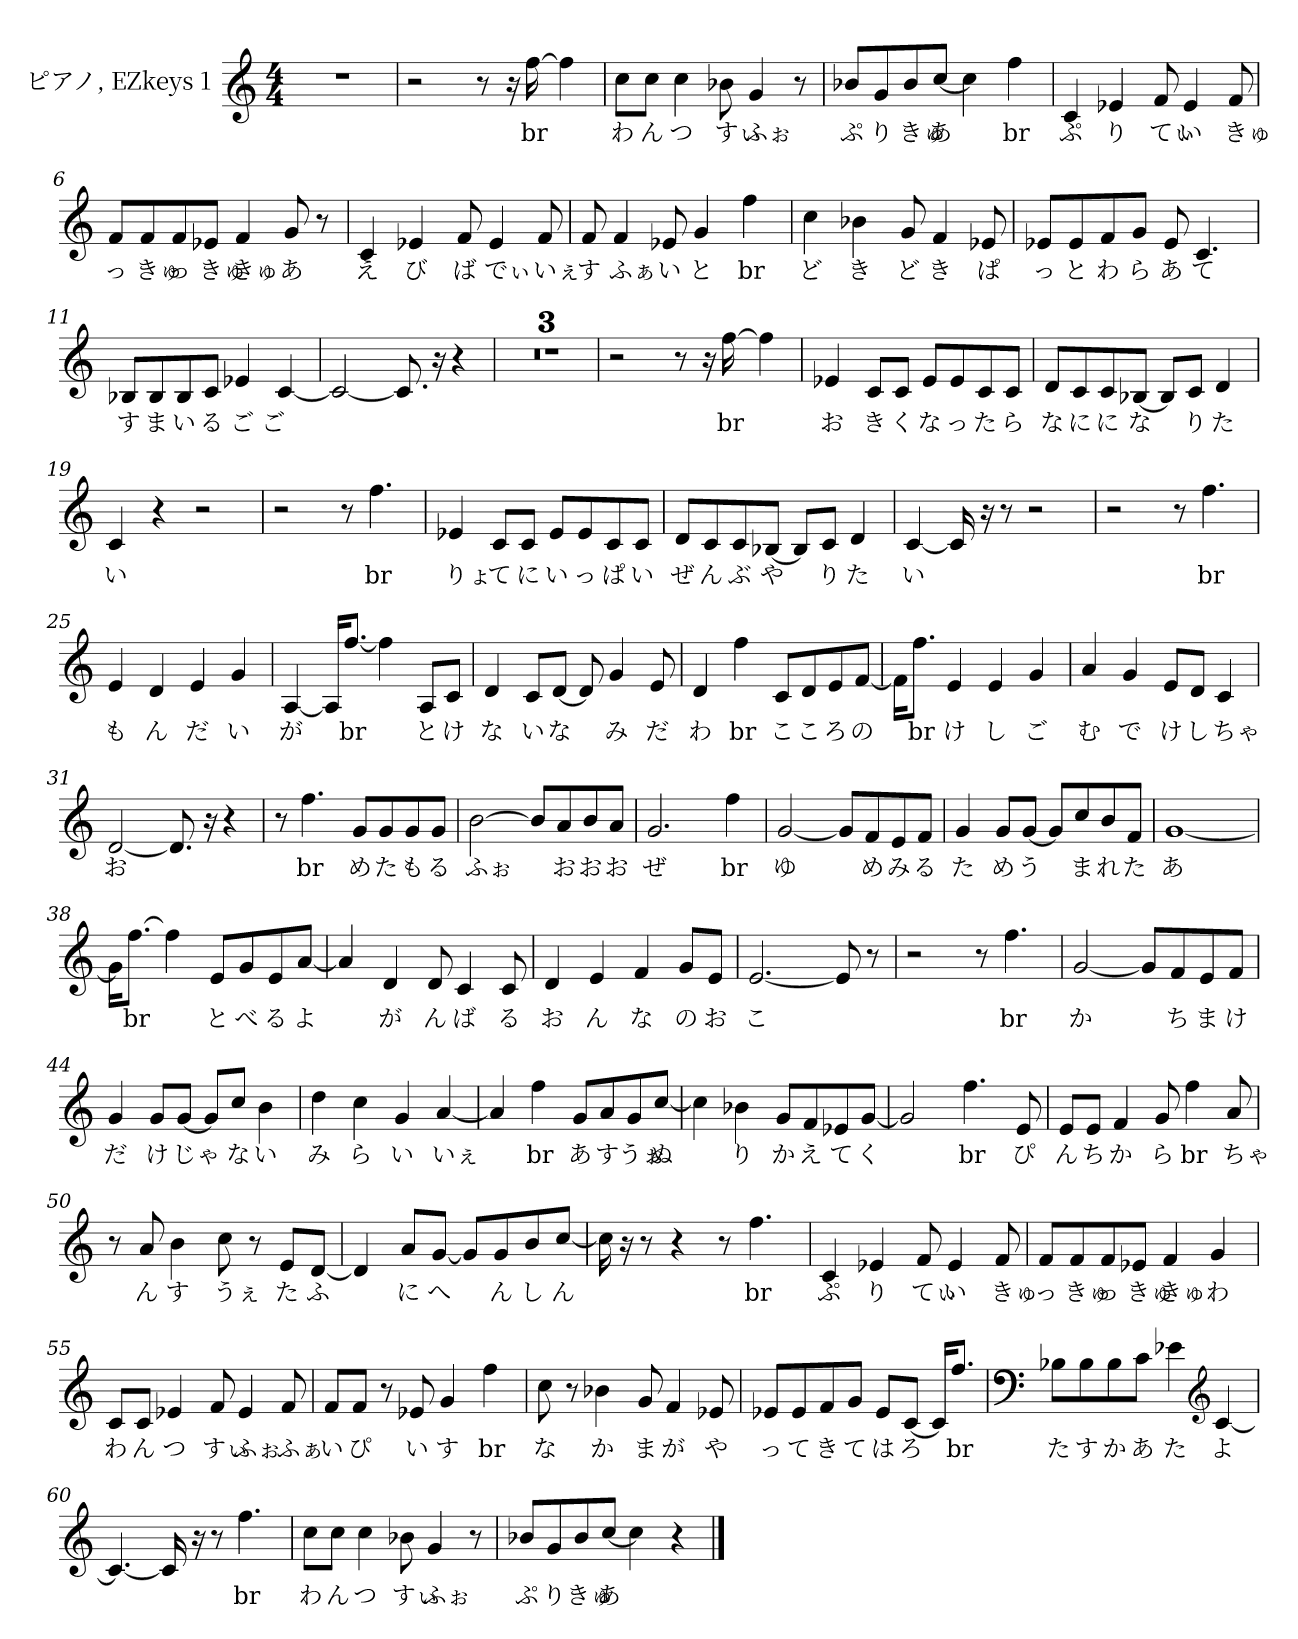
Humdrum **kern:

**kern	**text
*part1	*part1
*staff1	*staff1
*I"ピアノ, EZkeys 1	*
*clefG2	*
*k[]	*
*M4/4	*
*MM174	*
=1	=1
1r	.
=2	=2
2r	.
8r	.
16r	.
!	!LO:LY:b
[16ff\	br
4ff\]	.
=3	=3
!	!LO:LY:b
8cc\L	わ
!	!LO:LY:b
8cc\J	ん
!	!LO:LY:b
4cc\	つ
!	!LO:LY:b
8b-X\	すぃ
!	!LO:LY:b
4g/	ふぉ
8r	.
=4	=4
!	!LO:LY:b
8b-X/L	ぷ
!	!LO:LY:b
8g/	り
!	!LO:LY:b
8b-/	きゅ
!	!LO:LY:b
[8cc/J	あ
4cc\]	.
!	!LO:LY:b
4ff\	br
=5	=5
!	!LO:LY:b
4c/	ぷ
!	!LO:LY:b
4e-X/	り
!	!LO:LY:b
8f/	てぃ
!	!LO:LY:b
4e-/	い
!	!LO:LY:b
8f/	きゅ
!!LO:LB:g=z
=6	=6
!	!LO:LY:b
8f/L	っ
!	!LO:LY:b
8f/	きゅ
!	!LO:LY:b
8f/	っ
!	!LO:LY:b
8e-X/J	きゅ
!	!LO:LY:b
4f/	きゅ
!	!LO:LY:b
8g/	あ
8r	.
=7	=7
!	!LO:LY:b
4c/	え
!	!LO:LY:b
4e-X/	び
!	!LO:LY:b
8f/	ば
!	!LO:LY:b
4e-/	でぃ
!	!LO:LY:b
8f/	いぇ
=8	=8
!	!LO:LY:b
8f/	す
!	!LO:LY:b
4f/	ふぁ
!	!LO:LY:b
8e-X/	い
!	!LO:LY:b
4g/	と
!	!LO:LY:b
4ff\	br
=9	=9
!	!LO:LY:b
4cc\	ど
!	!LO:LY:b
4b-X\	き
!	!LO:LY:b
8g/	ど
!	!LO:LY:b
4f/	き
!	!LO:LY:b
8e-X/	ぱ
!!LO:LB:g=z
=10	=10
!	!LO:LY:b
8e-X/L	っ
!	!LO:LY:b
8e-/	と
!	!LO:LY:b
8f/	わ
!	!LO:LY:b
8g/J	ら
!	!LO:LY:b
8e-/	あ
!	!LO:LY:b
4.c/	て
=11	=11
!	!LO:LY:b
8B-X/L	す
!	!LO:LY:b
8B-/	ま
!	!LO:LY:b
8B-/	い
!	!LO:LY:b
8c/J	る
!	!LO:LY:b
4e-X/	ご
!	!LO:LY:b
[4c/	ご
=12	=12
2c/_	.
8.c/]	.
16r	.
4r	.
=13	=13
1r	.
=14	=14
1r	.
=15	=15
1r	.
=16	=16
2r	.
8r	.
16r	.
!	!LO:LY:b
[16ff\	br
4ff\]	.
!!LO:LB:g=z
=17	=17
!	!LO:LY:b
4e-X/	お
!	!LO:LY:b
8c/L	き
!	!LO:LY:b
8c/J	く
!	!LO:LY:b
8e-/L	な
!	!LO:LY:b
8e-/	っ
!	!LO:LY:b
8c/	た
!	!LO:LY:b
8c/J	ら
=18	=18
!	!LO:LY:b
8d/L	な
!	!LO:LY:b
8c/	に
!	!LO:LY:b
8c/	に
!	!LO:LY:b
[8B-X/J	な
8B-/L]	.
!	!LO:LY:b
8c/J	り
!	!LO:LY:b
4d/	た
=19	=19
!	!LO:LY:b
4c/	い
4r	.
2r	.
=20	=20
2r	.
8r	.
!	!LO:LY:b
4.ff\	br
=21	=21
!	!LO:LY:b
4e-X/	りょ
!	!LO:LY:b
8c/L	て
!	!LO:LY:b
8c/J	に
!	!LO:LY:b
8e-/L	い
!	!LO:LY:b
8e-/	っ
!	!LO:LY:b
8c/	ぱ
!	!LO:LY:b
8c/J	い
!!LO:LB:g=z
=22	=22
!	!LO:LY:b
8d/L	ぜ
!	!LO:LY:b
8c/	ん
!	!LO:LY:b
8c/	ぶ
!	!LO:LY:b
[8B-X/J	や
8B-/L]	.
!	!LO:LY:b
8c/J	り
!	!LO:LY:b
4d/	た
=23	=23
!	!LO:LY:b
[4c/	い
16c/]	.
16r	.
8r	.
2r	.
=24	=24
2r	.
8r	.
!	!LO:LY:b
4.ff\	br
=25	=25
!	!LO:LY:b
4e/	も
!	!LO:LY:b
4d/	ん
!	!LO:LY:b
4e/	だ
!	!LO:LY:b
4g/	い
=26	=26
!	!LO:LY:b
[4A/	が
16A/KL]	.
!	!LO:LY:b
[8.ff/J	br
4ff\]	.
!	!LO:LY:b
8A/L	と
!	!LO:LY:b
8c/J	け
=27	=27
!	!LO:LY:b
4d/	な
!	!LO:LY:b
8c/L	い
!	!LO:LY:b
[8d/J	な
8d/]	.
!	!LO:LY:b
4g/	み
!	!LO:LY:b
8e/	だ
!!LO:LB:g=z
=28	=28
!	!LO:LY:b
4d/	わ
!	!LO:LY:b
4ff\	br
!	!LO:LY:b
8c/L	こ
!	!LO:LY:b
8d/	こ
!	!LO:LY:b
8e/	ろ
!	!LO:LY:b
[8f/J	の
=29	=29
16f\KL]	.
!	!LO:LY:b
8.ff\J	br
!	!LO:LY:b
4e/	け
!	!LO:LY:b
4e/	し
!	!LO:LY:b
4g/	ご
=30	=30
!	!LO:LY:b
4a/	む
!	!LO:LY:b
4g/	で
!	!LO:LY:b
8e/L	け
!	!LO:LY:b
8d/J	し
!	!LO:LY:b
4c/	ちゃ
=31	=31
!	!LO:LY:b
[2d/	お
8.d/]	.
16r	.
4r	.
=32	=32
8r	.
!	!LO:LY:b
4.ff\	br
!	!LO:LY:b
8g/L	め
!	!LO:LY:b
8g/	た
!	!LO:LY:b
8g/	も
!	!LO:LY:b
8g/J	る
=33	=33
!	!LO:LY:b
[2b\	ふぉ
8b/L]	.
!	!LO:LY:b
8a/	お
!	!LO:LY:b
8b/	お
!	!LO:LY:b
8a/J	お
!!LO:LB:g=z
=34	=34
!	!LO:LY:b
2.g/	ぜ
!	!LO:LY:b
4ff\	br
=35	=35
!	!LO:LY:b
[2g/	ゆ
8g/L]	.
!	!LO:LY:b
8f/	め
!	!LO:LY:b
8e/	み
!	!LO:LY:b
8f/J	る
=36	=36
!	!LO:LY:b
4g/	た
!	!LO:LY:b
8g/L	め
!	!LO:LY:b
[8g/J	う
8g/L]	.
!	!LO:LY:b
8cc/	ま
!	!LO:LY:b
8b/	れ
!	!LO:LY:b
8f/J	た
=37	=37
!	!LO:LY:b
[1g	あ
=38	=38
16g\KL]	.
!	!LO:LY:b
[8.ff\J	br
4ff\]	.
!	!LO:LY:b
8e/L	と
!	!LO:LY:b
8g/	べ
!	!LO:LY:b
8e/	る
!	!LO:LY:b
[8a/J	よ
=39	=39
4a/]	.
!	!LO:LY:b
4d/	が
!	!LO:LY:b
8d/	ん
!	!LO:LY:b
4c/	ば
!	!LO:LY:b
8c/	る
=40	=40
!	!LO:LY:b
4d/	お
!	!LO:LY:b
4e/	ん
!	!LO:LY:b
4f/	な
!	!LO:LY:b
8g/L	の
!	!LO:LY:b
8e/J	お
!!LO:LB:g=z
=41	=41
!	!LO:LY:b
[2.e/	こ
8e/]	.
8r	.
=42	=42
2r	.
8r	.
!	!LO:LY:b
4.ff\	br
=43	=43
!	!LO:LY:b
[2g/	か
8g/L]	.
!	!LO:LY:b
8f/	ち
!	!LO:LY:b
8e/	ま
!	!LO:LY:b
8f/J	け
=44	=44
!	!LO:LY:b
4g/	だ
!	!LO:LY:b
8g/L	け
!	!LO:LY:b
[8g/J	じゃ
8g/L]	.
!	!LO:LY:b
8cc/J	な
!	!LO:LY:b
4b\	い
=45	=45
!	!LO:LY:b
4dd\	み
!	!LO:LY:b
4cc\	ら
!	!LO:LY:b
4g/	い
!	!LO:LY:b
[4a/	いぇ
=46	=46
4a/]	.
!	!LO:LY:b
4ff\	br
!	!LO:LY:b
8g/L	あ
!	!LO:LY:b
8a/	す
!	!LO:LY:b
8g/	うぉ
!	!LO:LY:b
[8cc/J	ぬ
!!LO:LB:g=z
=47	=47
4cc\]	.
!	!LO:LY:b
4b-X\	り
!	!LO:LY:b
8g/L	か
!	!LO:LY:b
8f/	え
!	!LO:LY:b
8e-X/	て
!	!LO:LY:b
[8g/J	く
=48	=48
2g/]	.
!	!LO:LY:b
4.ff\	br
!	!LO:LY:b
8e/	ぴ
=49	=49
!	!LO:LY:b
8e/L	ん
!	!LO:LY:b
8e/J	ち
!	!LO:LY:b
4f/	か
!	!LO:LY:b
8g/	ら
!	!LO:LY:b
4ff\	br
!	!LO:LY:b
8a/	ちゃ
=50	=50
8r	.
!	!LO:LY:b
8a/	ん
!	!LO:LY:b
4b\	す
!	!LO:LY:b
8cc\	うぇ
8r	.
!	!LO:LY:b
8e/L	た
!	!LO:LY:b
[8d/J	ふ
=51	=51
4d/]	.
!	!LO:LY:b
8a/L	に
!	!LO:LY:b
[8g/J	へ
8g/L]	.
!	!LO:LY:b
8g/	ん
!	!LO:LY:b
8b/	し
!	!LO:LY:b
[8cc/J	ん
!!LO:LB:g=z
=52	=52
16cc\]	.
16r	.
8r	.
4r	.
8r	.
!	!LO:LY:b
4.ff\	br
=53	=53
!	!LO:LY:b
4c/	ぷ
!	!LO:LY:b
4e-X/	り
!	!LO:LY:b
8f/	てぃ
!	!LO:LY:b
4e-/	い
!	!LO:LY:b
8f/	きゅ
=54	=54
!	!LO:LY:b
8f/L	っ
!	!LO:LY:b
8f/	きゅ
!	!LO:LY:b
8f/	っ
!	!LO:LY:b
8e-X/J	きゅ
!	!LO:LY:b
4f/	きゅ
!	!LO:LY:b
4g/	わ
=55	=55
!	!LO:LY:b
8c/L	わ
!	!LO:LY:b
8c/J	ん
!	!LO:LY:b
4e-X/	つ
!	!LO:LY:b
8f/	すぃ
!	!LO:LY:b
4e-/	ふぉ
!	!LO:LY:b
8f/	ふぁ
=56	=56
!	!LO:LY:b
8f/L	い
!	!LO:LY:b
8f/J	ぴ
8r	.
!	!LO:LY:b
8e-X/	い
!	!LO:LY:b
4g/	す
!	!LO:LY:b
4ff\	br
!!LO:LB:g=z
=57	=57
!	!LO:LY:b
8cc\	な
8r	.
!	!LO:LY:b
4b-X\	か
!	!LO:LY:b
8g/	ま
!	!LO:LY:b
4f/	が
!	!LO:LY:b
8e-X/	や
=58	=58
!	!LO:LY:b
8e-X/L	っ
!	!LO:LY:b
8e-/	て
!	!LO:LY:b
8f/	き
!	!LO:LY:b
8g/J	て
!	!LO:LY:b
8e-/L	は
!	!LO:LY:b
[8c/J	ろ
16c/KL]	.
!	!LO:LY:b
8.ff/J	br
=59	=59
*clefF4	*
!	!LO:LY:b
8B-X\L	た
!	!LO:LY:b
8B-\	す
!	!LO:LY:b
8B-\	か
!	!LO:LY:b
8c\J	あ
!	!LO:LY:b
4e-X\	た
*clefG2	*
!	!LO:LY:b
[4c/	よ
=60	=60
4.c/_	.
16c/]	.
16r	.
8r	.
!	!LO:LY:b
4.ff\	br
!!LO:PB:g=z
=61	=61
!	!LO:LY:b
8cc\L	わ
!	!LO:LY:b
8cc\J	ん
!	!LO:LY:b
4cc\	つ
!	!LO:LY:b
8b-X\	すぃ
!	!LO:LY:b
4g/	ふぉ
8r	.
=62	=62
!	!LO:LY:b
8b-X/L	ぷ
!	!LO:LY:b
8g/	り
!	!LO:LY:b
8b-/	きゅ
!	!LO:LY:b
[8cc/J	あ
4cc\]	.
4r	.
==	==
*-	*-
